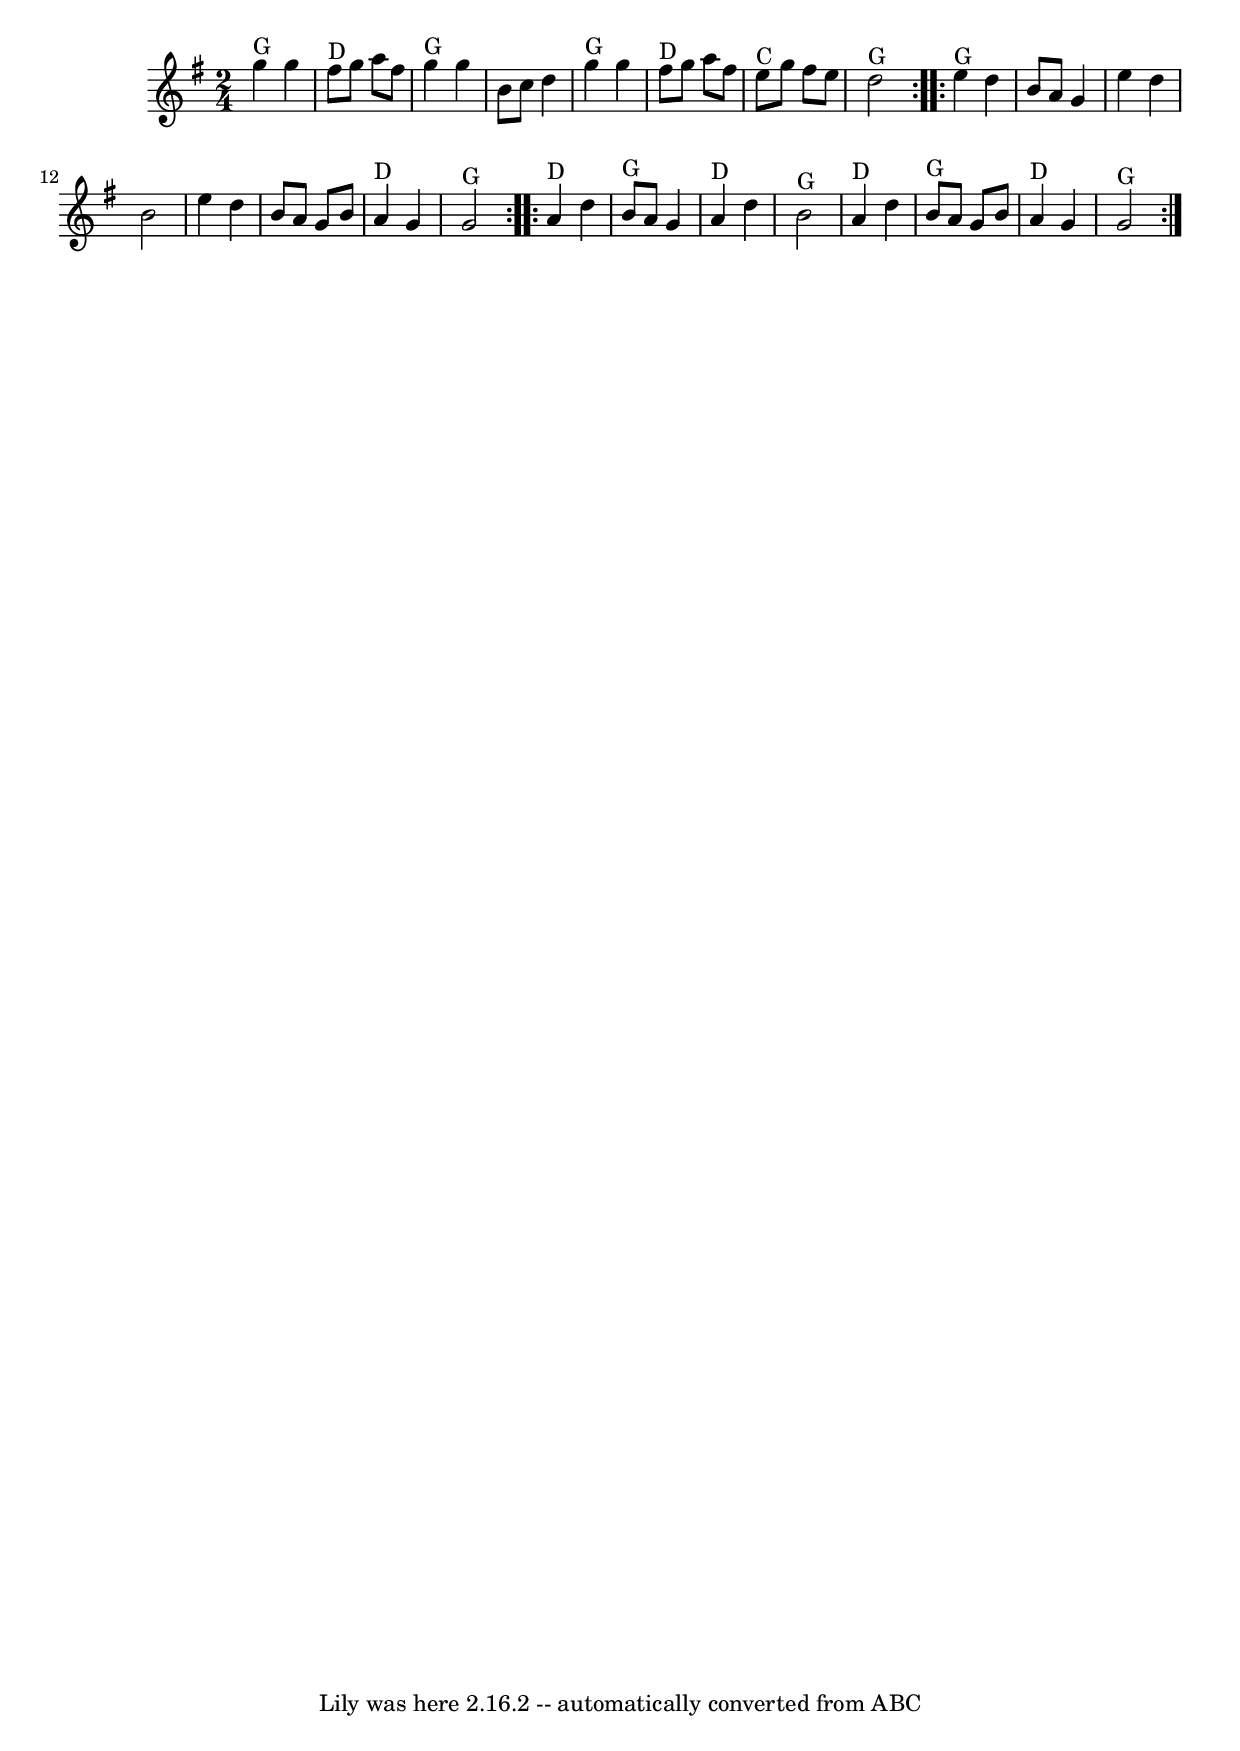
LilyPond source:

\version "2.7.40"
\header {
	book = "Appalachian Fiddle, p.25"
	crossRefNumber = "10"
	footnotes = "\\\\Chords from Complete Tractor"
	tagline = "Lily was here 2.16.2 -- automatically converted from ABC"
}
voicedefault =  {
\set Score.defaultBarType = "empty"

\time 2/4 \key g \major   \repeat volta 2 {     g''4 ^"G"   g''4    \bar "|"    
 fis''8 ^"D"   g''8    a''8    fis''8    \bar "|"     g''4 ^"G"   g''4    
\bar "|"   b'8    c''8    d''4    \bar "|"     g''4 ^"G"   g''4    \bar "|"     
fis''8 ^"D"   g''8    a''8    fis''8    \bar "|"     e''8 ^"C"   g''8    fis''8 
   e''8    \bar "|"     d''2 ^"G"   }     \repeat volta 2 {     e''4 ^"G"   
d''4    \bar "|"   b'8    a'8    g'4    \bar "|"   e''4    d''4    \bar "|"   
b'2    \bar "|"   e''4    d''4    \bar "|"   b'8    a'8    g'8    b'8    
\bar "|"     a'4 ^"D"   g'4    \bar "|"     g'2 ^"G"   }     \repeat volta 2 {  
   a'4 ^"D"   d''4    \bar "|"     b'8 ^"G"   a'8    g'4    \bar "|"     a'4 
^"D"   d''4    \bar "|"     b'2 ^"G"   \bar "|"     a'4 ^"D"   d''4    \bar "|" 
    b'8 ^"G"   a'8    g'8    b'8    \bar "|"     a'4 ^"D"   g'4    \bar "|"     
g'2 ^"G"   }   
}

\score{
    <<

	\context Staff="default"
	{
	    \voicedefault 
	}

    >>
	\layout {
	}
	\midi {}
}
